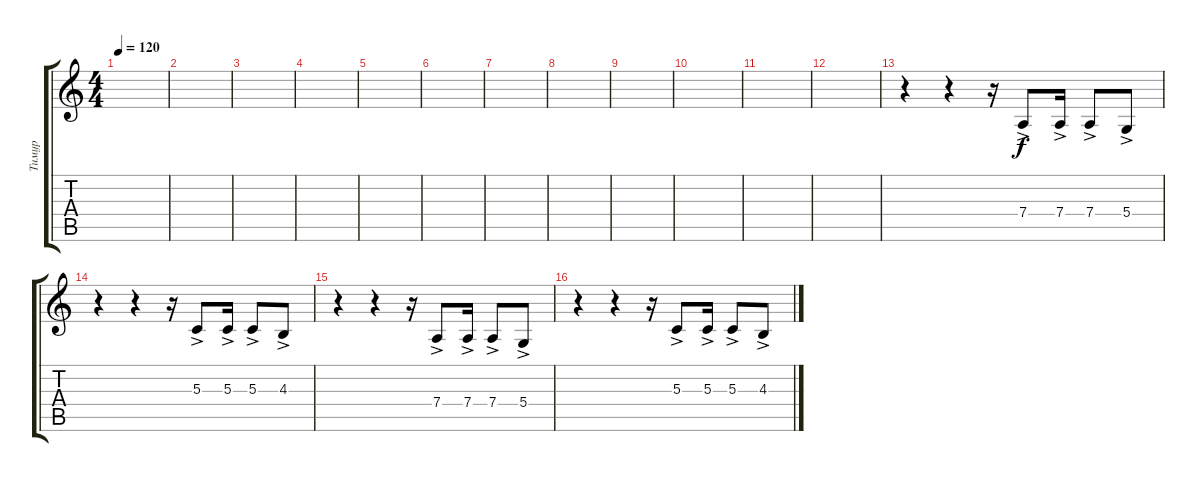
\track ("Тимур" "Тимур") {instrument trumpet}
\staff {score tabs}
\tuning (E4 B3 G3 D3 A2 E2) {hide}
\ts (4 4)
\tempo 120
\clef g2
\ks c
|
|
|
|
|
|
|
|
|
|
|
|
r.4 r.4 r.16 7.4{ac}.8 7.4{ac}.16 7.4{ac}.8 5.4{ac}.8 |
r.4 r.4 r.16 5.3{ac}.8 5.3{ac}.16 5.3{ac}.8 4.3{ac}.8 |
r.4 r.4 r.16 7.4{ac}.8 7.4{ac}.16 7.4{ac}.8 5.4{ac}.8 |
r.4 r.4 r.16 5.3{ac}.8 5.3{ac}.16 5.3{ac}.8 4.3{ac}.8
